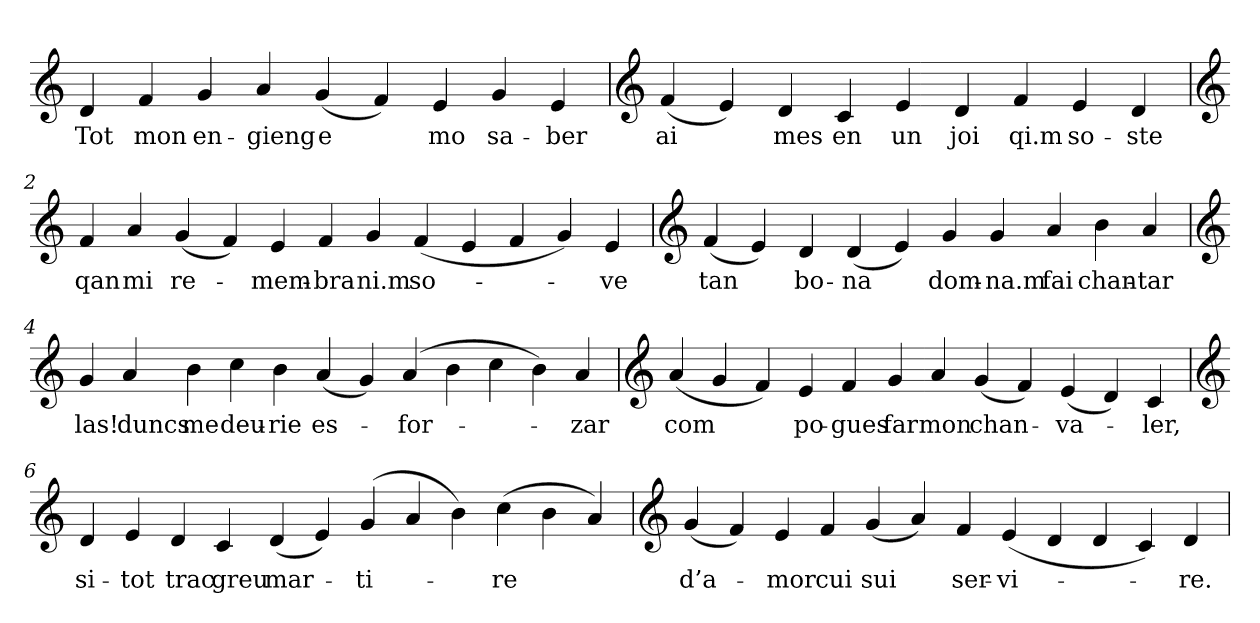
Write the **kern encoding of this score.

**kern	**text
*part1	*part1
*staff1	*staff1
*clefG2	*
=	=
4d	Tot
4f	mon
4g	en-
4a	-gieng
(4g	e
4f)	.
4e	mo
4g	sa-
4e	-ber
=1	=1
*clefG2	*
(4f	ai
4e)	.
4d	mes
4c	en
4e	un
4d	joi
4f	qi.m
4e	so-
4d	-ste
=2	=2
*clefG2	*
4f	qan
4a	mi
(4g	re-
4f)	.
4e	-mem-
4f	-bra
4g	ni.m
(4f	so-
4e	.
4f	.
4g)	.
4e	-ve
=3	=3
*clefG2	*
(4f	tan
4e)	.
4d	bo-
(4d	-na
4e)	.
4g	dom-
4g	-na.m
4a	fai
4b	chan-
4a	-tar
=4	=4
*clefG2	*
4g	las!
4a	duncs
4b	me
4cc	deu-
4b	-rie
(4a	es-
4g)	.
(4a	-for-
4b	.
4cc	.
4b)	.
4a	-zar
=5	=5
*clefG2	*
(4a	com
4g	.
4f)	.
4e	po-
4f	-gues
4g	far
4a	mon
(4g	chan-
4f)	.
(4e	-va-
4d)	.
4c	-ler,
=6	=6
*clefG2	*
4d	si-
4e	-tot
4d	trac
4c	greu
(4d	mar-
4e)	.
(4g	-ti-
4a	.
4b)	.
(4cc	-re
4b	.
4a)	.
=7	=7
*clefG2	*
(4g	d’a-
4f)	.
4e	-mor
4f	cui
(4g	sui
4a)	.
4f	ser-
(4e	-vi-
4d	.
4d	.
4c)	.
4d	-re.
=	=
*-	*-
